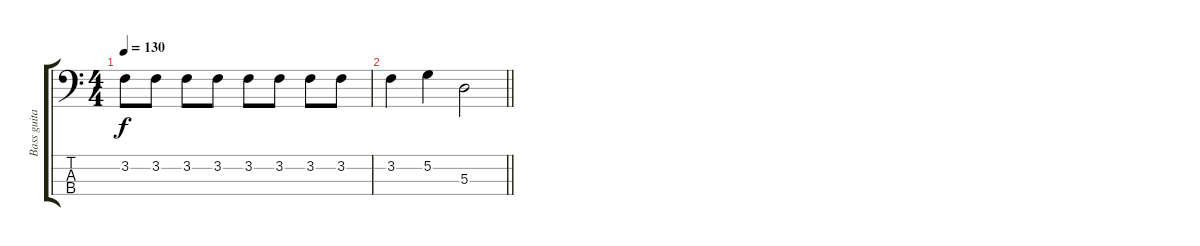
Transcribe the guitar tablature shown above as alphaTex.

\track ("Bass guitar" "Bass guita") {instrument electricguitarclean}
\staff {score tabs}
\tuning (G2 D2 A1 E1) {hide}
\ts (4 4)
\tempo 130
\clef f4
\ks c
3.2.8{dy f} 3.2.8 3.2.8 3.2.8 3.2.8 3.2.8 3.2.8 3.2.8 |
\barLineRight lightlight
3.2.4 5.2.4 5.3.2
